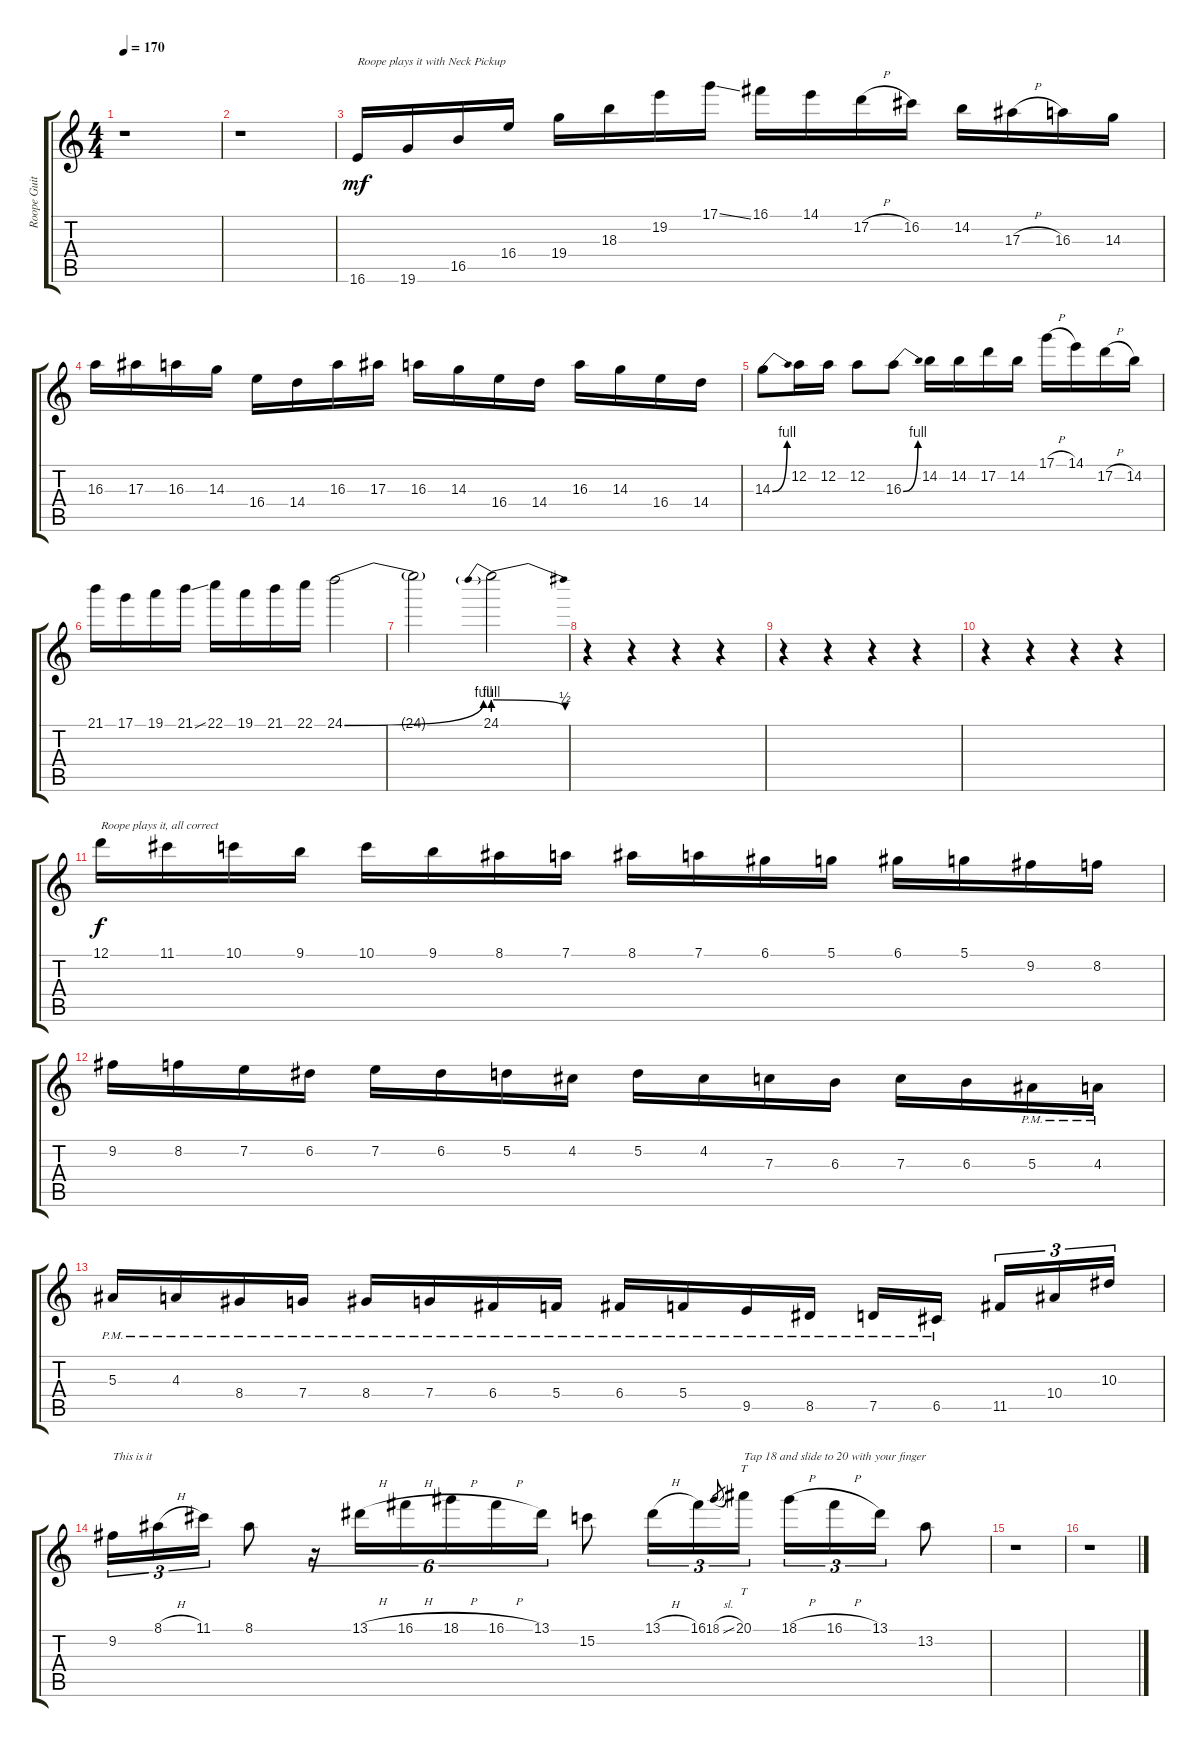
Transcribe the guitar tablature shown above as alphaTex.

\track ("Roope Guitar Lead 3 / 6" "Roope Guit") {instrument overdrivenguitar}
\staff {score tabs}
\tuning (D4 A3 F3 C3 G2 C2) {hide}
\ts (4 4)
\tempo 170
\clef g2
\ks c
r.1{dy f} |
r.1 |
16.6.16{txt "Roope plays it with Neck Pickup" dy mf} 19.6.16 16.5.16 16.4.16 19.4.16 18.3.16 19.2.16 17.1{ss}.16 16.1.16 14.1.16 17.2{h}.16 16.2.16 14.2.16 17.3{h}.16 16.3.16 14.3.16 |
16.3.16 17.3.16 16.3.16 14.3.16 16.4.16 14.4.16 16.3.16 17.3.16 16.3.16 14.3.16 16.4.16 14.4.16 16.3.16 14.3.16 16.4.16 14.4.16 |
14.3{be (bend 0 0 60 4)}.8 12.2.16 12.2.16 12.2.8 16.3{be (bend 0 0 60 4)}.8 14.2.16 14.2.16 17.2.16 14.2.16 17.1{h}.16 14.1.16 17.2{h}.16 14.2.16 |
21.1.16 17.1.16 19.1.16 21.1{ss}.16 22.1.16 19.1.16 21.1.16 22.1.16 24.1{be (bend 0 0 60 4)}.2 |
24.1{t}.2 24.1{be (prebendrelease 0 4 60 2)}.2 |
r.4 r.4 r.4 r.4 |
r.4 r.4 r.4 r.4 |
r.4 r.4 r.4 r.4 |
12.1.16{txt "Roope plays it, all correct" dy f} 11.1.16 10.1.16 9.1.16 10.1.16 9.1.16 8.1.16 7.1.16 8.1.16 7.1.16 6.1.16 5.1.16 6.1.16 5.1.16 9.2.16 8.2.16 |
9.2.16 8.2.16 7.2.16 6.2.16 7.2.16 6.2.16 5.2.16 4.2.16 5.2.16 4.2.16 7.3.16 6.3.16 7.3.16 6.3.16 5.3{pm}.16 4.3{pm}.16 |
5.3{pm}.16 4.3{pm}.16 8.4{pm}.16 7.4{pm}.16 8.4{pm}.16 7.4{pm}.16 6.4{pm}.16 5.4{pm}.16 6.4{pm}.16 5.4{pm}.16 9.5{pm}.16 8.5{pm}.16 7.5{pm}.16 6.5{pm}.16 11.5.16{tu (3 2)} 10.4.16{tu (3 2)} 10.3.16{tu (3 2)} |
9.2.16{tu (3 2) txt "This is it"} 8.1{h}.16{tu (3 2)} 11.1.16{tu (3 2)} 8.1.8 r.16{tu (6 4)} 13.1{h}.16{tu (6 4)} 16.1{h}.16{tu (6 4)} 18.1{h}.16{tu (6 4)} 16.1{h}.16{tu (6 4)} 13.1.16{tu (6 4)} 15.2.8 13.1{h}.16{tu (3 2)} 16.1.16{tu (3 2)} 18.1{sl}.8{gr} 20.1.16{tt tu (3 2) txt "Tap 18 and slide to 20 with your finger"} 18.1{h}.16{tu (3 2)} 16.1{h}.16{tu (3 2)} 13.1.16{tu (3 2)} 13.2.8 |
r.1 |
r.1
